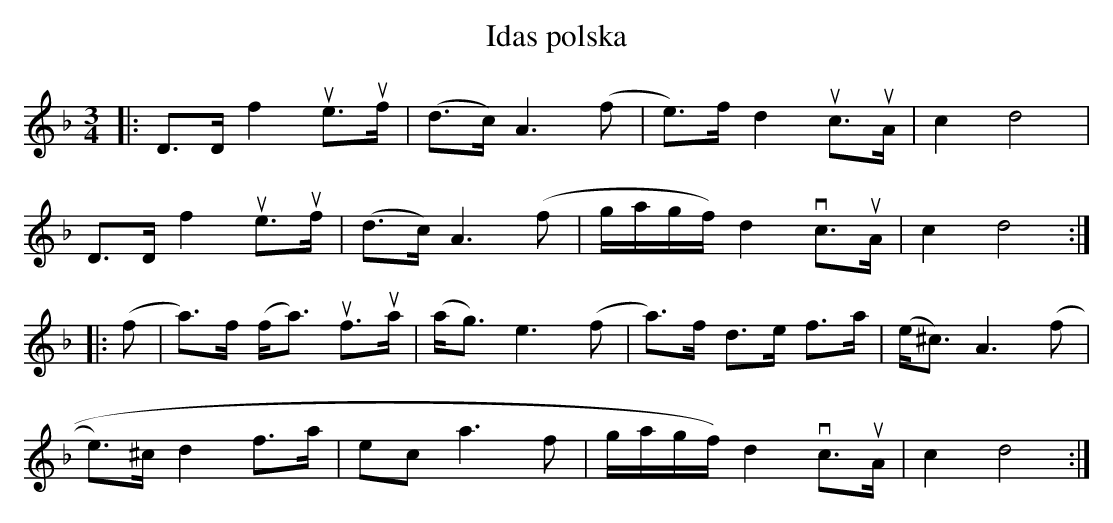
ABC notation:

X:1
T:Idas polska
M:3/4
L:1/8
K:Dm
|: D>D f2 ue>uf | (d>c) A3 (f | e)>f d2 uc>uA | c2 d4 |
D>D f2 ue>uf | (d>c) A3 (f | g/a/g/f/) d2 vc>uA | c2 d4 :|
|: (f | a)>f (f<a) uf>ua | (a<g) e3(f |  a)>f d>e f>a | (e<^c) A3 (f|
e)>^c d2 f>a | e^<c a3 f | g/a/g/f/) d2 vc>uA | c2 d4 :|
